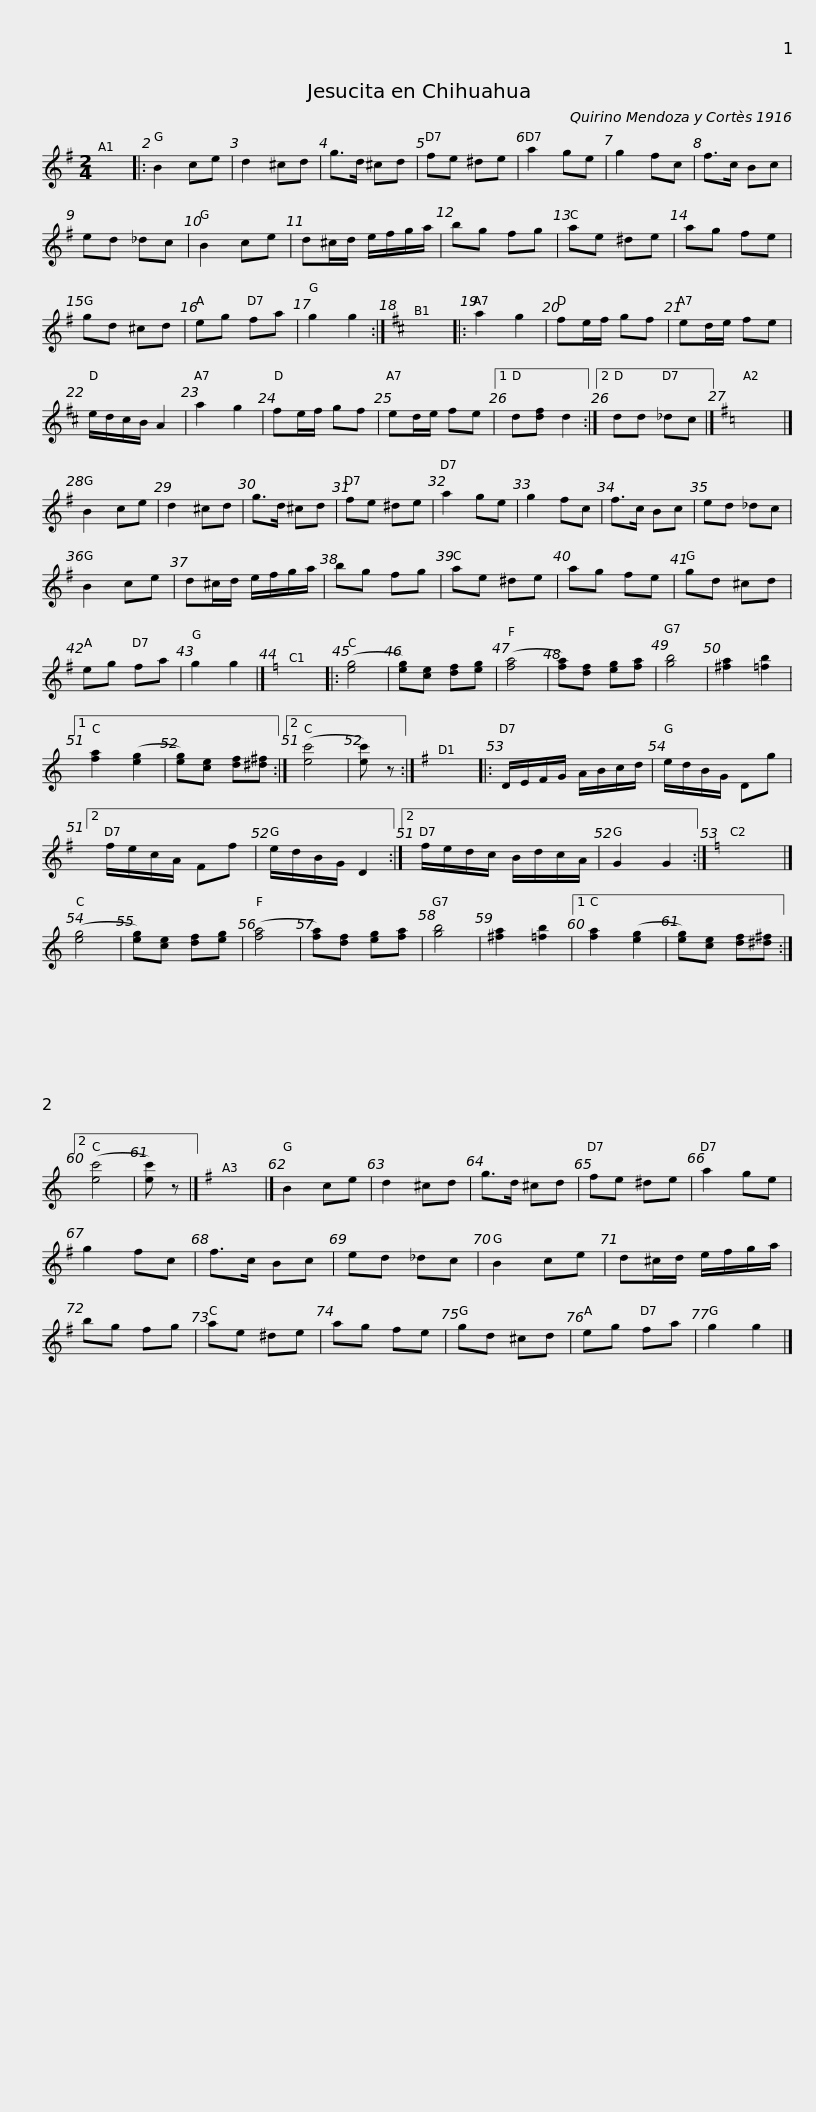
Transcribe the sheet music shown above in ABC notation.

X:1
L:1/8
M:2/4
I:linebreak $
K:G
V:1 treble
V:1
 x4 |: B2 ce | d2 ^cd | g>d ^cd | fe ^de | %5
 a2 ge | g2 fc | f>c Bc | ed _dc | B2 ce |$ %10
 d^c/d/ e/f/g/a/ | bg fg | ae ^de | ag fe | gd ^cd | %15
 eg fa | g2 g2 :|[K:D] x4 |: a2 g2 | fe/f/ gf |$ %20
 ed/e/ fe | e/d/c/B/ A2 | a2 g2 | fe/f/ gf | ed/e/ fe |1 %25
 d[df] d2 :|2 dd _dc |][K:G] x4 |] B2 ce | d2 ^cd |$ %30
 g>d ^cd | fe ^de | a2 ge | g2 fc | f>c Bc | %35
 ed _dc | B2 ce | d^c/d/ e/f/g/a/ | bg fg |$ ae ^de | %40
 ag fe | gd ^cd | eg fa | g2 g2 |][K:C] x4 |: %45
 ([eg]4 | [eg])[ce] [df][eg] | ([fa]4 | [fa])[df] [eg][fa] | [gb]4 | %50
 [^fa]2 [=fb]2 |1$ [fa]2 ([eg]2 | [eg])[ce] [df][^d^f] :|2 ([ec']4 | [ec']) z :| %55
[K:G] x4 |: D/E/F/G/ A/B/c/d/ | e/d/B/G/ Dg |2 f/e/c/A/ Ff | e/d/B/G/ D2 :|2$ %60
 f/e/d/c/ B/d/c/A/ | G2 G2 :|[K:C] x4 |] ([eg]4 | [eg])[ce] [df][eg] | %65
 ([fa]4 | [fa])[df] [eg][fa] | [gb]4 | [^fa]2 [=fb]2 |1 [fa]2 ([eg]2 | %70
 [eg])[ce] [df][^d^f] :|2 ([ec']4 |$ [ec']) z |][K:G] x4 |] B2 ce | %75
 d2 ^cd | g>d ^cd | fe ^de | a2 ge | g2 fc | %80
 f>c Bc | ed _dc | B2 ce |$ d^c/d/ e/f/g/a/ | bg fg | %85
 ae ^de | ag fe | gd ^cd | eg fa | g2 g2 |] %90
